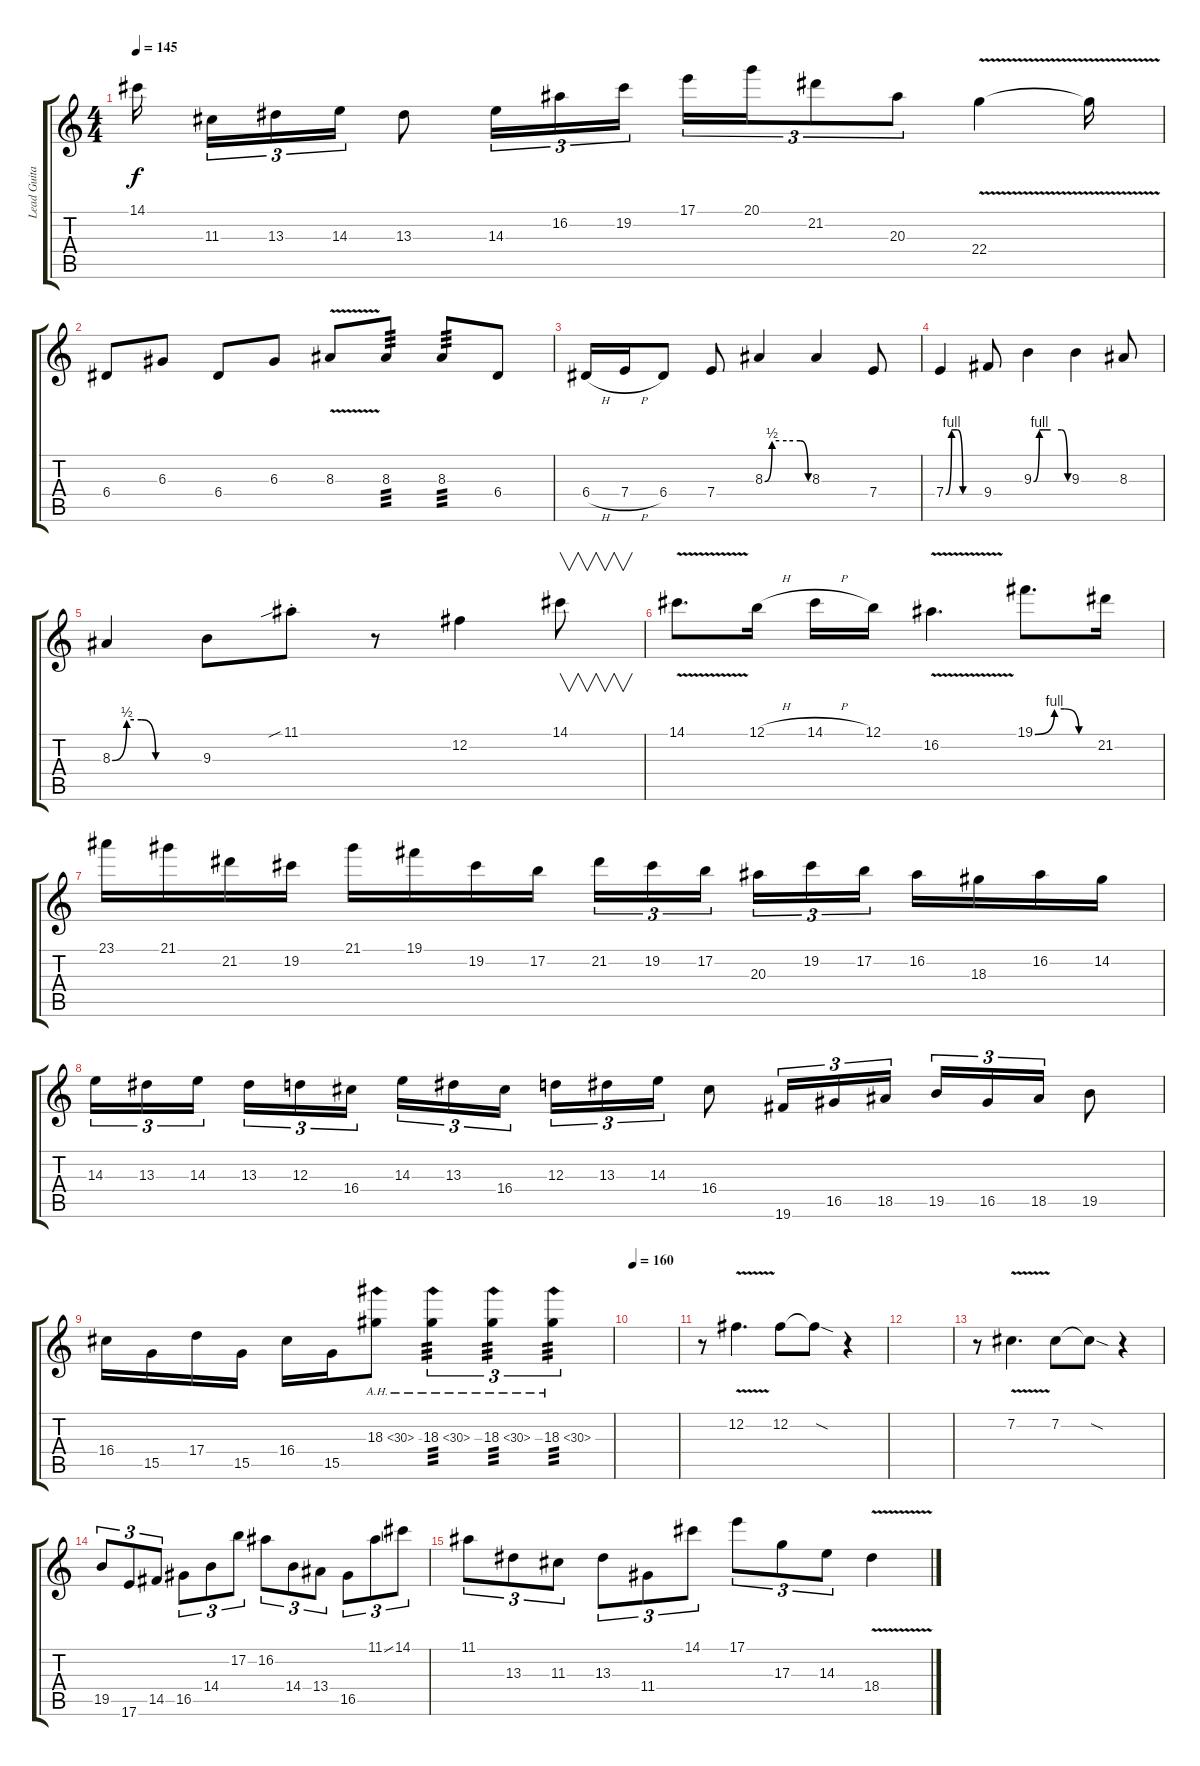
\track ("Lead Guitar" "Lead Guita") {instrument distortionguitar}
\staff {score tabs}
\tuning (B3 Gb3 D3 A2 E2 B1) {hide}
\ts (4 4)
\tempo 145
\clef g2
\ks c
14.1.16{dy f beam splitsecondary} 11.3.16{tu (3 2)} 13.3.16{tu (3 2)} 14.3.16{tu (3 2)} 13.3.8 14.3.16{tu (3 2)} 16.2.16{tu (3 2)} 19.2.16{tu (3 2) beam splitsecondary} 17.1.16{tu (3 2)} 20.1.16{tu (3 2)} 21.2.8{tu (3 2)} 20.3.8{tu (3 2)} 22.4{v}.4 22.4{t}.16 |
6.4.8 6.3.8 6.4.8 6.3.8 8.3{v}.8 8.3.8{tp 3} 8.3.8{tp 3} 6.4.8 |
6.4{h}.16 7.4{h}.16 6.4.8 7.4.8 8.3{be (custom 0 0 10 2 20 2 30 2 49 2 60 0)}.4 8.3.4 7.4.8 |
7.4{be (custom 0 0 10 4 20 4 30 0 60 0)}.4 9.4.8 9.3{be (custom 0 0 10 4 20 4 30 4 49 4 60 0)}.4 9.3.4 8.3.8 |
8.3{be (custom 0 0 10 2 20 2 30 0 60 0)}.4 9.3.8 11.1{sib st}.8 r.8 12.2.4 14.1.8{v} |
14.1{v}.8{d} 12.1{h}.16 14.1{h}.16 12.1.16 16.2{v}.4{d} 19.1{be (custom 0 0 20 4 30 4 45 0 60 0)}.8{d} 21.2.16 |
23.1.16 21.1.16 21.2.16 19.2.16 21.1.16 19.1.16 19.2.16 17.2.16 21.2.16{tu (3 2)} 19.2.16{tu (3 2)} 17.2.16{tu (3 2) beam splitsecondary} 20.3.16{tu (3 2)} 19.2.16{tu (3 2)} 17.2.16{tu (3 2)} 16.2.16 18.3.16 16.2.16 14.2.16 |
14.3.16{tu (3 2)} 13.3.16{tu (3 2)} 14.3.16{tu (3 2) beam splitsecondary} 13.3.16{tu (3 2)} 12.3.16{tu (3 2)} 16.4.16{tu (3 2)} 14.3.16{tu (3 2)} 13.3.16{tu (3 2)} 16.4.16{tu (3 2) beam splitsecondary} 12.3.16{tu (3 2)} 13.3.16{tu (3 2)} 14.3.16{tu (3 2)} 16.4.8 19.6.16{tu (3 2)} 16.5.16{tu (3 2)} 18.5.16{tu (3 2)} 19.5.16{tu (3 2)} 16.5.16{tu (3 2)} 18.5.16{tu (3 2)} 19.5.8 |
16.4.16 15.5.16 17.4.16 15.5.16 16.4.16 15.5.16 18.3{ah 12}.8 18.3{ah 12}.4{tu (3 2) tp 3} 18.3{ah 12}.4{tu (3 2) tp 3} 18.3{ah 12}.4{tu (3 2) tp 3} |
\tempo 160
|
r.8{instrument distortionguitar} 12.2{v}.4{d} 12.2.8 12.2{sod t}.8 r.4 |
|
r.8 7.2{v}.4{d} 7.2.8 7.2{sod t}.8 r.4 |
19.5.8{tu (3 2)} 17.6.8{tu (3 2)} 14.5.8{tu (3 2)} 16.5.8{tu (3 2)} 14.4.8{tu (3 2)} 17.2.8{tu (3 2)} 16.2.8{tu (3 2)} 14.4.8{tu (3 2)} 13.4.8{tu (3 2)} 16.5.8{tu (3 2)} 11.1{ss}.8{tu (3 2)} 14.1.8{tu (3 2)} |
11.1.8{tu (3 2)} 13.3.8{tu (3 2)} 11.3.8{tu (3 2)} 13.3.8{tu (3 2)} 11.4.8{tu (3 2)} 14.1.8{tu (3 2)} 17.1.8{tu (3 2)} 17.3.8{tu (3 2)} 14.3.8{tu (3 2)} 18.4{v}.4
